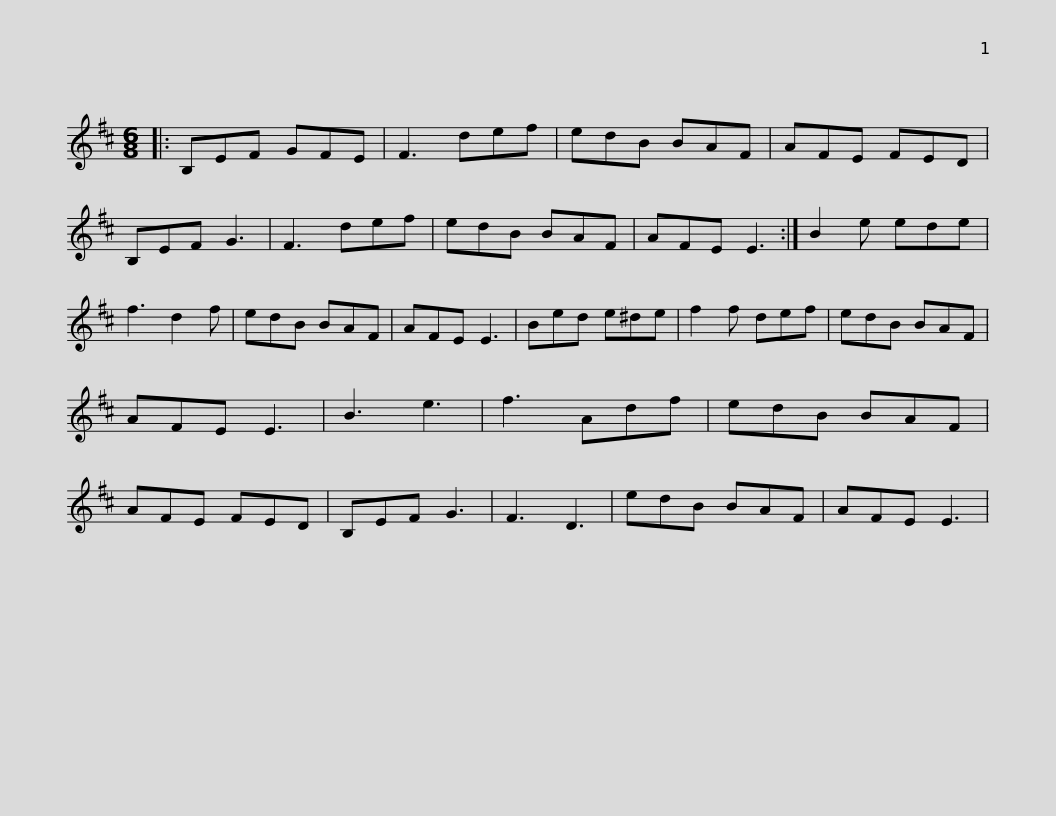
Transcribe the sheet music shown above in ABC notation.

X:1
L:1/8
M:6/8
I:linebreak $
K:D
V:1 treble
V:1
|: B,EF GFE | F3 def | edB BAF | AFE FED | B,EF G3 | %5
 F3 def | edB BAF | AFE E3 :|$ B2 e ede | f3 d2 f | %10
 edB BAF | AFE E3 | Bed e^de | f2 f def | edB BAF | %15
 AFE E3 | B3 e3 |$ f3 Adf | edB BAF | AFE FED | %20
 B,EF G3 | F3 D3 | edB BAF | AFE E3 | %24
